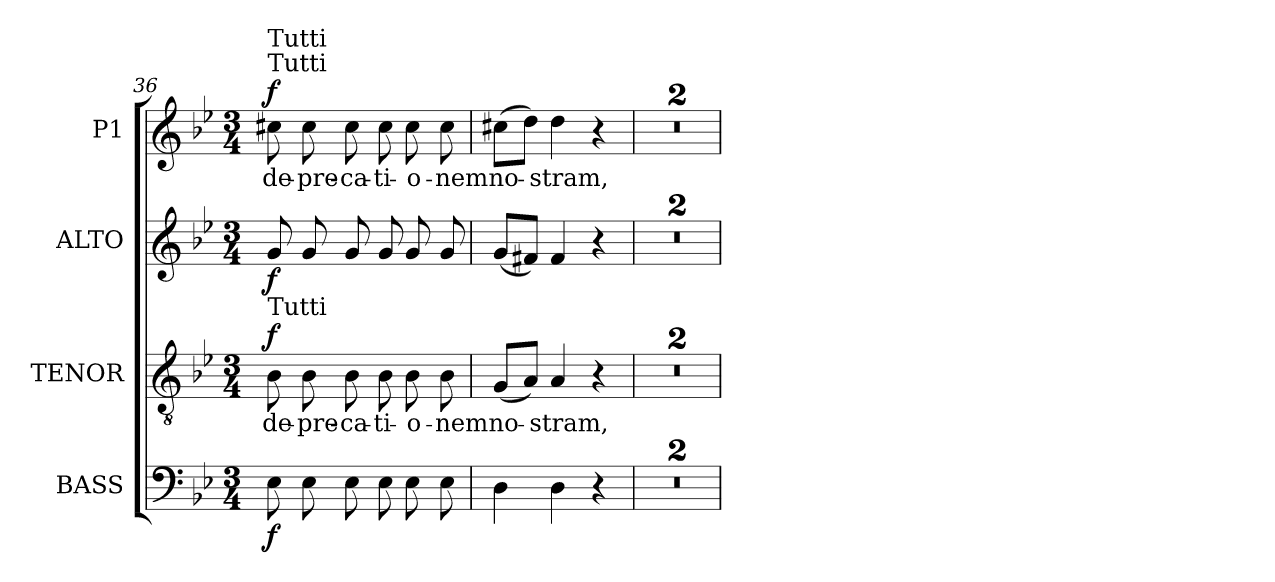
**kern	**dynam	**kern	**text	**dynam	**kern	**dynam	**kern	**text	**dynam
*part4	*part4	*part3	*part3	*part3	*part2	*part2	*part1	*part1	*part1
*staff4	*staff4	*staff3	*staff3	*staff3	*staff2	*staff2	*staff1	*staff1	*staff1
*I"BASS	*	*I"TENOR	*	*	*I"ALTO	*	*I"P1	*	*
*clefF4	*	*clefGv2	*	*	*clefG2	*	*clefG2	*	*
*	*	*ITrd7c12	*	*	*	*	*	*	*
*k[b-e-]	*	*k[b-e-]	*	*	*k[b-e-]	*	*k[b-e-]	*	*
*B-:	*	*B-:	*	*	*B-:	*	*B-:	*	*
*M3/4	*	*M3/4	*	*	*M3/4	*	*M3/4	*	*
=36	=36	=36	=36	=36	=36	=36	=36	=36	=36
!	!	!	!LO:LY:b:color=#000000	!	!	!	!	!	!
!	!	!	!	!	!	!	!LO:TX:a:t=Tutti	!	!
!	!	!	!	!	!	!	!LO:TX:a:t=Tutti	!	!
!	!	!LO:TX:a:t=Tutti	!	!	!	!	!	!	!
!	!	!	!	!	!	!	!	!LO:LY:b:color=#000000	!
8E-i\	f	8BB-i\	de-	f	8gi/	f	8cc#Xi\	de-	f
!	!	!	!LO:LY:b:color=#000000	!	!	!	!	!	!
!	!	!	!	!	!	!	!	!LO:LY:b:color=#000000	!
8E-i\	.	8BB-i\	-pre-	.	8gi/	.	8cc#i\	-pre-	.
!	!	!	!LO:LY:b:color=#000000	!	!	!	!	!	!
!	!	!	!	!	!	!	!	!LO:LY:b:color=#000000	!
8E-i\	.	8BB-i\	-ca-	.	8gi/	.	8cc#i\	-ca-	.
!	!	!	!LO:LY:b:color=#000000	!	!	!	!	!	!
!	!	!	!	!	!	!	!	!LO:LY:b:color=#000000	!
8E-i\	.	8BB-i\	-ti-	.	8gi/	.	8cc#i\	-ti-	.
!	!	!	!LO:LY:b:color=#000000	!	!	!	!	!	!
!	!	!	!	!	!	!	!	!LO:LY:b:color=#000000	!
8E-i\	.	8BB-i\	-o-	.	8gi/	.	8cc#i\	-o-	.
!	!	!	!LO:LY:b:color=#000000	!	!	!	!	!	!
!	!	!	!	!	!	!	!	!LO:LY:b:color=#000000	!
8E-i\	.	8BB-i\	-nem	.	8gi/	.	8cc#i\	-nem	.
=37	=37	=37	=37	=37	=37	=37	=37	=37	=37
!	!	!	!LO:LY:b:color=#000000	!	!	!	!	!	!
!	!	!	!	!	!	!	!	!LO:LY:b:color=#000000	!
4Di\	.	(8GGi/L	no-	.	(8gi/L	.	(8cc#Xi\L	no-	.
.	.	8AAi/J)	.	.	8f#Xi/J)	.	8ddi\J)	.	.
!	!	!	!LO:LY:b:color=#000000	!	!	!	!	!	!
!	!	!	!	!	!	!	!	!LO:LY:b:color=#000000	!
4Di\	.	4AAi/	-stram,	.	4f#i/	.	4ddi\	-stram,	.
4r	.	4r	.	.	4r	.	4r	.	.
=38	=38	=38	=38	=38	=38	=38	=38	=38	=38
2.r	.	2.r	.	.	2.r	.	2.r	.	.
=39	=39	=39	=39	=39	=39	=39	=39	=39	=39
2.r	.	2.r	.	.	2.r	.	2.r	.	.
=	=	=	=	=	=	=	=	=	=
*-	*-	*-	*-	*-	*-	*-	*-	*-	*-
